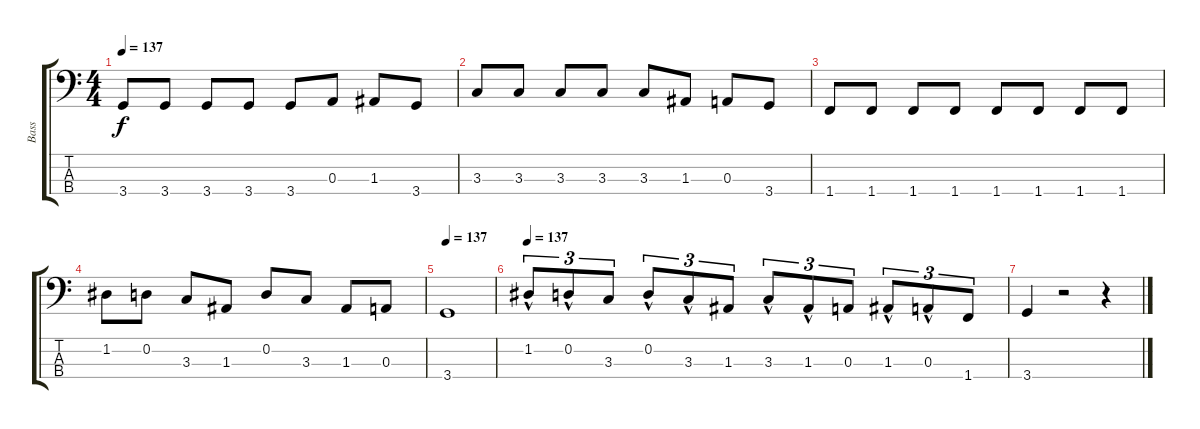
\track ("Bass" "Bass") {instrument electricbasspick}
\staff {score tabs}
\tuning (G2 D2 A1 E1) {hide}
\ts (4 4)
\tempo 137
\clef f4
\ks c
3.4.8{dy f} 3.4.8 3.4.8 3.4.8 3.4.8 0.3.8 1.3.8 3.4.8 |
3.3.8 3.3.8 3.3.8 3.3.8 3.3.8 1.3.8 0.3.8 3.4.8 |
1.4.8 1.4.8 1.4.8 1.4.8 1.4.8 1.4.8 1.4.8 1.4.8 |
1.2.8 0.2.8 3.3.8 1.3.8 0.2.8 3.3.8 1.3.8 0.3.8 |
\tempo 137
3.4.1 |
\tempo 137
1.2{hac}.8{tu (3 2)} 0.2{hac}.8{tu (3 2)} 3.3.8{tu (3 2)} 0.2{hac}.8{tu (3 2)} 3.3{hac}.8{tu (3 2)} 1.3.8{tu (3 2)} 3.3{hac}.8{tu (3 2)} 1.3{hac}.8{tu (3 2)} 0.3.8{tu (3 2)} 1.3{hac}.8{tu (3 2)} 0.3{hac}.8{tu (3 2)} 1.4.8{tu (3 2)} |
3.4.4 r.2 r.4
